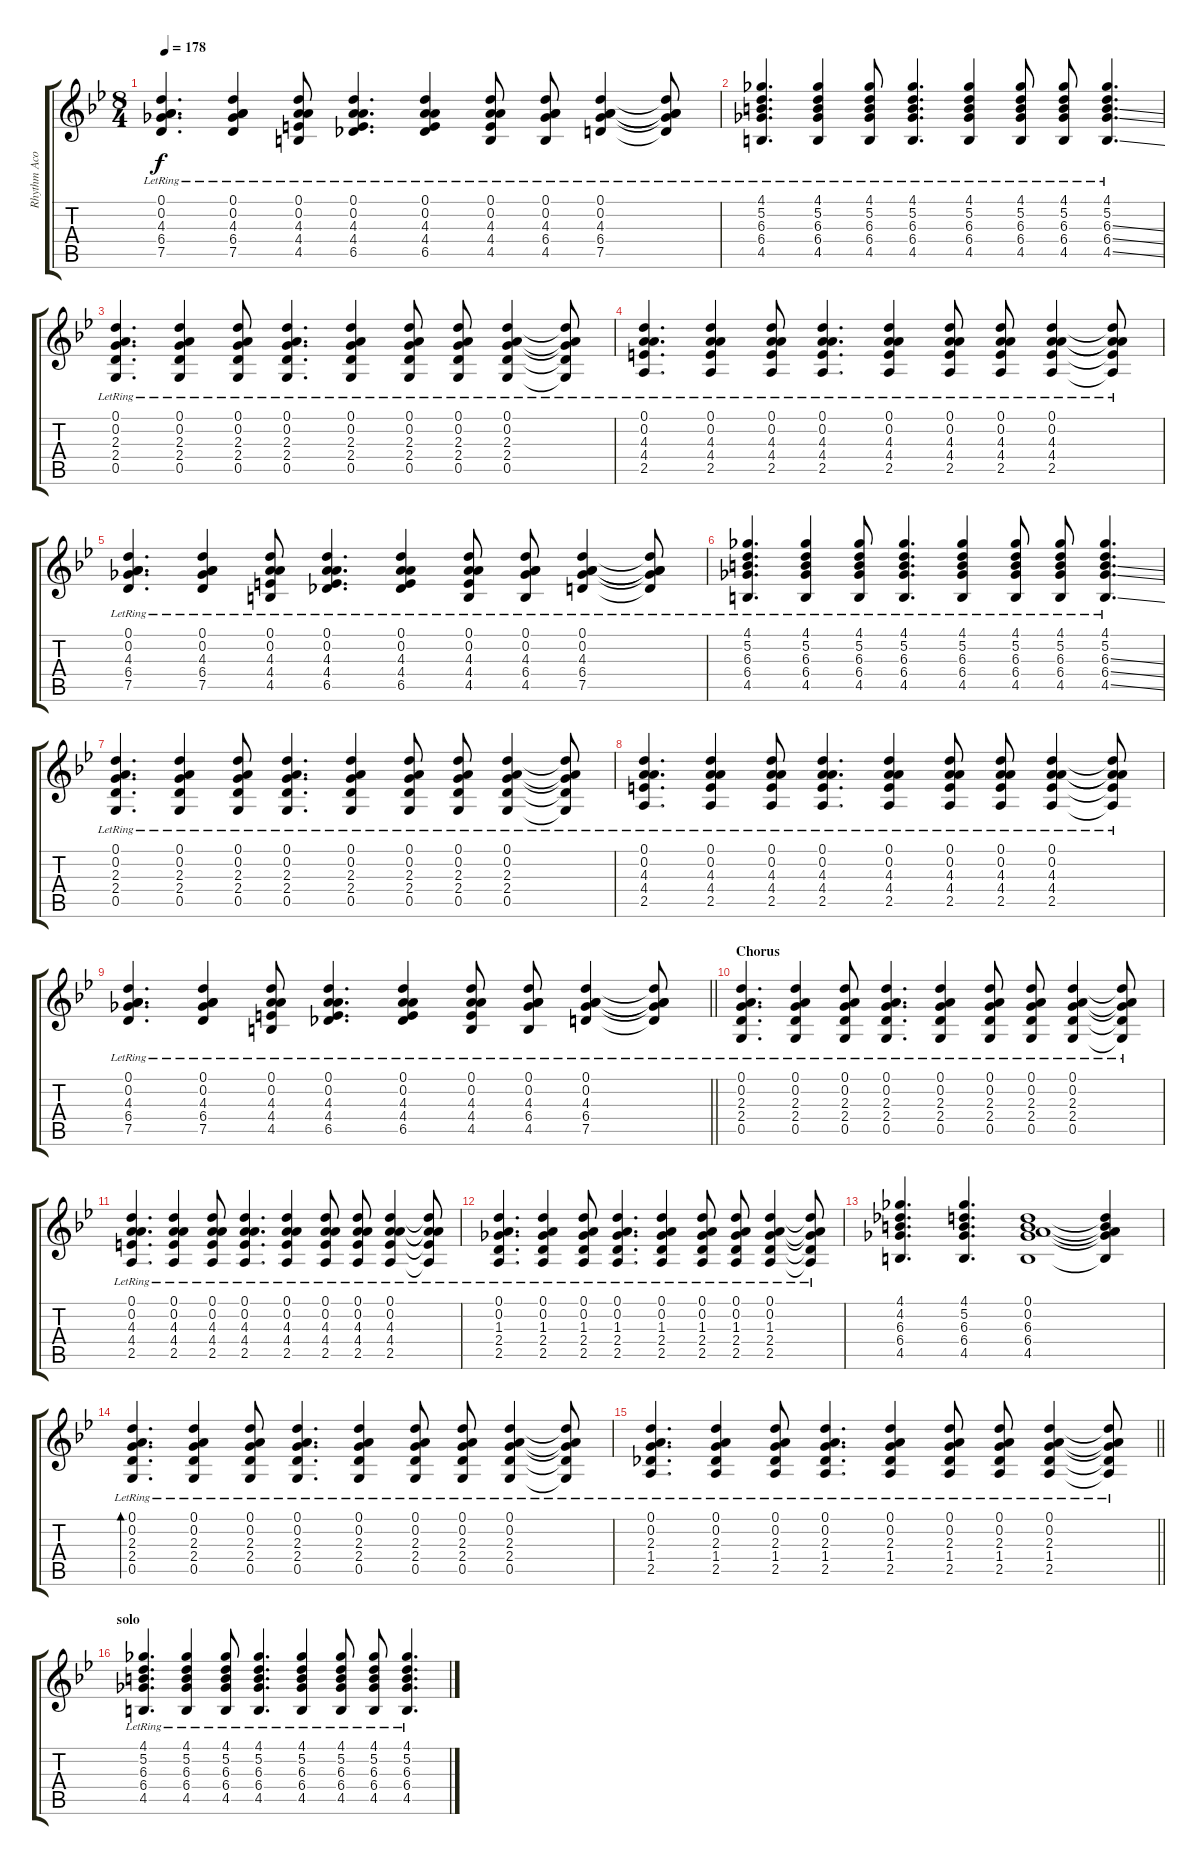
\track ("Rhythm Acoustic" "Rhythm Aco") {instrument acousticguitarsteel}
\staff {score tabs}
\tuning (D4 A3 F3 C3 G2 D2) {hide}
\ts (8 4)
\tempo 178
\clef g2
\ks bb
(0.1{lr} 0.2 4.3{lr} 6.4{lr} 7.5{lr}).4{d dy f} (0.1{lr} 0.2{lr} 4.3{lr} 6.4{lr} 7.5{lr}).4 (0.1{lr} 0.2{lr} 4.3{lr} 4.4{lr} 4.5{lr}).8 (0.1 0.2 4.3{lr} 4.4{lr} 6.5{lr}).4{d} (0.1 0.2 4.3{lr} 4.4{lr} 6.5{lr}).4 (0.1 0.2 4.3{lr} 4.4{lr} 4.5{lr}).8 (0.1 0.2 4.3{lr} 6.4{lr} 4.5{lr}).8 (0.1 0.2 4.3{lr} 6.4{lr} 7.5{lr}).4 (0.1{t} 0.2{t} 4.3{lr t} 6.4{lr t} 7.5{lr t}).8 |
(4.1{lr} 5.2{lr} 6.3{lr} 6.4{lr} 4.5{lr}).4{d} (4.1{lr} 5.2{lr} 6.3{lr} 6.4{lr} 4.5{lr}).4 (4.1{lr} 5.2{lr} 6.3{lr} 6.4{lr} 4.5{lr}).8 (4.1{lr} 5.2{lr} 6.3{lr} 6.4{lr} 4.5{lr}).4{d} (4.1{lr} 5.2{lr} 6.3{lr} 6.4{lr} 4.5{lr}).4 (4.1{lr} 5.2{lr} 6.3{lr} 6.4{lr} 4.5{lr}).8 (4.1{lr} 5.2{lr} 6.3{lr} 6.4{lr} 4.5{lr}).8 (4.1 5.2 6.3{ss lr} 6.4{ss lr} 4.5{ss lr}).4{d} |
(0.1{lr} 0.2{lr} 2.3{lr} 2.4{lr} 0.5{lr}).4{d} (0.1{lr} 0.2{lr} 2.3{lr} 2.4{lr} 0.5{lr}).4 (0.1{lr} 0.2{lr} 2.3{lr} 2.4{lr} 0.5{lr}).8 (0.1{lr} 0.2{lr} 2.3{lr} 2.4{lr} 0.5{lr}).4{d} (0.1{lr} 0.2{lr} 2.3{lr} 2.4{lr} 0.5{lr}).4 (0.1{lr} 0.2{lr} 2.3{lr} 2.4{lr} 0.5{lr}).8 (0.1{lr} 0.2{lr} 2.3{lr} 2.4{lr} 0.5{lr}).8 (0.1 0.2 2.3{lr} 2.4{lr} 0.5{lr}).4 (0.1{t} 0.2{t} 2.3{lr t} 2.4{lr t} 0.5{lr t}).8 |
(0.1{lr} 0.2 4.3{lr} 4.4{lr} 2.5{lr}).4{d} (0.1{lr} 0.2{lr} 4.3{lr} 4.4{lr} 2.5{lr}).4 (0.1{lr} 0.2{lr} 4.3{lr} 4.4{lr} 2.5{lr}).8 (0.1{lr} 0.2{lr} 4.3{lr} 4.4{lr} 2.5{lr}).4{d} (0.1{lr} 0.2{lr} 4.3{lr} 4.4{lr} 2.5{lr}).4 (0.1{lr} 0.2{lr} 4.3{lr} 4.4{lr} 2.5{lr}).8 (0.1{lr} 0.2{lr} 4.3{lr} 4.4{lr} 2.5{lr}).8 (0.1 0.2 4.3{lr} 4.4{lr} 2.5{lr}).4 (0.1{t} 0.2{t} 4.3{lr t} 4.4{lr t} 2.5{lr t}).8 |
(0.1{lr} 0.2 4.3{lr} 6.4{lr} 7.5{lr}).4{d} (0.1{lr} 0.2{lr} 4.3{lr} 6.4{lr} 7.5{lr}).4 (0.1{lr} 0.2{lr} 4.3{lr} 4.4{lr} 4.5{lr}).8 (0.1 0.2 4.3{lr} 4.4{lr} 6.5{lr}).4{d} (0.1 0.2 4.3{lr} 4.4{lr} 6.5{lr}).4 (0.1 0.2 4.3{lr} 4.4{lr} 4.5{lr}).8 (0.1 0.2 4.3{lr} 6.4{lr} 4.5{lr}).8 (0.1 0.2 4.3{lr} 6.4{lr} 7.5{lr}).4 (0.1{t} 0.2{t} 4.3{lr t} 6.4{lr t} 7.5{lr t}).8 |
(4.1{lr} 5.2{lr} 6.3{lr} 6.4{lr} 4.5{lr}).4{d} (4.1{lr} 5.2{lr} 6.3{lr} 6.4{lr} 4.5{lr}).4 (4.1{lr} 5.2{lr} 6.3{lr} 6.4{lr} 4.5{lr}).8 (4.1{lr} 5.2{lr} 6.3{lr} 6.4{lr} 4.5{lr}).4{d} (4.1{lr} 5.2{lr} 6.3{lr} 6.4{lr} 4.5{lr}).4 (4.1{lr} 5.2{lr} 6.3{lr} 6.4{lr} 4.5{lr}).8 (4.1{lr} 5.2{lr} 6.3{lr} 6.4{lr} 4.5{lr}).8 (4.1 5.2 6.3{ss lr} 6.4{ss lr} 4.5{ss lr}).4{d} |
(0.1{lr} 0.2{lr} 2.3{lr} 2.4{lr} 0.5{lr}).4{d} (0.1{lr} 0.2{lr} 2.3{lr} 2.4{lr} 0.5{lr}).4 (0.1{lr} 0.2{lr} 2.3{lr} 2.4{lr} 0.5{lr}).8 (0.1{lr} 0.2{lr} 2.3{lr} 2.4{lr} 0.5{lr}).4{d} (0.1{lr} 0.2{lr} 2.3{lr} 2.4{lr} 0.5{lr}).4 (0.1{lr} 0.2{lr} 2.3{lr} 2.4{lr} 0.5{lr}).8 (0.1{lr} 0.2{lr} 2.3{lr} 2.4{lr} 0.5{lr}).8 (0.1 0.2 2.3{lr} 2.4{lr} 0.5{lr}).4 (0.1{t} 0.2{t} 2.3{lr t} 2.4{lr t} 0.5{lr t}).8 |
(0.1{lr} 0.2 4.3{lr} 4.4{lr} 2.5{lr}).4{d} (0.1{lr} 0.2{lr} 4.3{lr} 4.4{lr} 2.5{lr}).4 (0.1{lr} 0.2{lr} 4.3{lr} 4.4{lr} 2.5{lr}).8 (0.1{lr} 0.2{lr} 4.3{lr} 4.4{lr} 2.5{lr}).4{d} (0.1{lr} 0.2{lr} 4.3{lr} 4.4{lr} 2.5{lr}).4 (0.1{lr} 0.2{lr} 4.3{lr} 4.4{lr} 2.5{lr}).8 (0.1{lr} 0.2{lr} 4.3{lr} 4.4{lr} 2.5{lr}).8 (0.1 0.2 4.3{lr} 4.4{lr} 2.5{lr}).4 (0.1{t} 0.2{t} 4.3{lr t} 4.4{lr t} 2.5{lr t}).8 |
\barLineRight lightlight
(0.1{lr} 0.2 4.3{lr} 6.4{lr} 7.5{lr}).4{d} (0.1{lr} 0.2{lr} 4.3{lr} 6.4{lr} 7.5{lr}).4 (0.1{lr} 0.2{lr} 4.3{lr} 4.4{lr} 4.5{lr}).8 (0.1 0.2 4.3{lr} 4.4{lr} 6.5{lr}).4{d} (0.1 0.2 4.3{lr} 4.4{lr} 6.5{lr}).4 (0.1 0.2 4.3{lr} 4.4{lr} 4.5{lr}).8 (0.1 0.2 4.3{lr} 6.4{lr} 4.5{lr}).8 (0.1 0.2 4.3{lr} 6.4{lr} 7.5{lr}).4 (0.1{t} 0.2{t} 4.3{lr t} 6.4{lr t} 7.5{lr t}).8 |
\section ("" "Chorus")
(0.1{lr} 0.2{lr} 2.3{lr} 2.4{lr} 0.5{lr}).4{d} (0.1{lr} 0.2{lr} 2.3{lr} 2.4{lr} 0.5{lr}).4 (0.1{lr} 0.2{lr} 2.3{lr} 2.4{lr} 0.5{lr}).8 (0.1{lr} 0.2{lr} 2.3{lr} 2.4{lr} 0.5{lr}).4{d} (0.1{lr} 0.2{lr} 2.3{lr} 2.4{lr} 0.5{lr}).4 (0.1{lr} 0.2{lr} 2.3{lr} 2.4{lr} 0.5{lr}).8 (0.1{lr} 0.2{lr} 2.3{lr} 2.4{lr} 0.5{lr}).8 (0.1 0.2 2.3{lr} 2.4{lr} 0.5{lr}).4 (0.1{t} 0.2{t} 2.3{lr t} 2.4{lr t} 0.5{lr t}).8 |
(0.1{lr} 0.2 4.3{lr} 4.4{lr} 2.5{lr}).4{d} (0.1{lr} 0.2{lr} 4.3{lr} 4.4{lr} 2.5{lr}).4 (0.1{lr} 0.2{lr} 4.3{lr} 4.4{lr} 2.5{lr}).8 (0.1{lr} 0.2{lr} 4.3{lr} 4.4{lr} 2.5{lr}).4{d} (0.1{lr} 0.2{lr} 4.3{lr} 4.4{lr} 2.5{lr}).4 (0.1{lr} 0.2{lr} 4.3{lr} 4.4{lr} 2.5{lr}).8 (0.1{lr} 0.2{lr} 4.3{lr} 4.4{lr} 2.5{lr}).8 (0.1 0.2 4.3{lr} 4.4{lr} 2.5{lr}).4 (0.1{t} 0.2{t} 4.3{lr t} 4.4{lr t} 2.5{lr t}).8 |
(0.1{lr} 0.2 1.3{lr} 2.4{lr} 2.5{lr}).4{d} (0.1{lr} 0.2{lr} 1.3{lr} 2.4{lr} 2.5{lr}).4 (0.1{lr} 0.2{lr} 1.3{lr} 2.4{lr} 2.5{lr}).8 (0.1{lr} 0.2{lr} 1.3{lr} 2.4{lr} 2.5{lr}).4{d} (0.1{lr} 0.2{lr} 1.3{lr} 2.4{lr} 2.5{lr}).4 (0.1{lr} 0.2{lr} 1.3{lr} 2.4{lr} 2.5{lr}).8 (0.1{lr} 0.2{lr} 1.3{lr} 2.4{lr} 2.5{lr}).8 (0.1 0.2 1.3{lr} 2.4{lr} 2.5{lr}).4 (0.1{t} 0.2{t} 1.3{lr t} 2.4{lr t} 2.5{lr t}).8 |
(4.1 4.2 6.3 6.4 4.5).4{d} (4.1 5.2 6.3 6.4 4.5).4{d} (0.1 0.2 6.3 6.4 4.5).1 (0.1{t} 0.2{t} 6.3{t} 6.4{t} 4.5{t}).4 |
(0.1{lr} 0.2{lr} 2.3{lr} 2.4{lr} 0.5{lr}).4{d bd 240} (0.1{lr} 0.2{lr} 2.3{lr} 2.4{lr} 0.5{lr}).4 (0.1{lr} 0.2{lr} 2.3{lr} 2.4{lr} 0.5{lr}).8 (0.1{lr} 0.2{lr} 2.3{lr} 2.4{lr} 0.5{lr}).4{d} (0.1{lr} 0.2{lr} 2.3{lr} 2.4{lr} 0.5{lr}).4 (0.1{lr} 0.2{lr} 2.3{lr} 2.4{lr} 0.5{lr}).8 (0.1{lr} 0.2{lr} 2.3{lr} 2.4{lr} 0.5{lr}).8 (0.1 0.2 2.3{lr} 2.4{lr} 0.5{lr}).4 (0.1{t} 0.2{t} 2.3{lr t} 2.4{lr t} 0.5{lr t}).8 |
\barLineRight lightlight
(0.1{lr} 0.2 2.3{lr} 1.4{lr} 2.5{lr}).4{d} (0.1{lr} 0.2{lr} 2.3{lr} 1.4{lr} 2.5{lr}).4 (0.1{lr} 0.2{lr} 2.3{lr} 1.4{lr} 2.5{lr}).8 (0.1{lr} 0.2{lr} 2.3{lr} 1.4{lr} 2.5{lr}).4{d} (0.1{lr} 0.2{lr} 2.3{lr} 1.4{lr} 2.5{lr}).4 (0.1{lr} 0.2{lr} 2.3{lr} 1.4{lr} 2.5{lr}).8 (0.1{lr} 0.2{lr} 2.3{lr} 1.4{lr} 2.5{lr}).8 (0.1 0.2 2.3{lr} 1.4{lr} 2.5{lr}).4 (0.1{t} 0.2{t} 2.3{lr t} 1.4{lr t} 2.5{lr t}).8{volume 10} |
\section ("" "solo")
(4.1{lr} 5.2{lr} 6.3{lr} 6.4{lr} 4.5{lr}).4{d} (4.1{lr} 5.2{lr} 6.3{lr} 6.4{lr} 4.5{lr}).4 (4.1{lr} 5.2{lr} 6.3{lr} 6.4{lr} 4.5{lr}).8 (4.1{lr} 5.2{lr} 6.3{lr} 6.4{lr} 4.5{lr}).4{d} (4.1{lr} 5.2{lr} 6.3{lr} 6.4{lr} 4.5{lr}).4 (4.1{lr} 5.2{lr} 6.3{lr} 6.4{lr} 4.5{lr}).8 (4.1{lr} 5.2{lr} 6.3{lr} 6.4{lr} 4.5{lr}).8 (4.1 5.2 6.3{ss lr} 6.4{ss lr} 4.5{ss lr}).4{d}
